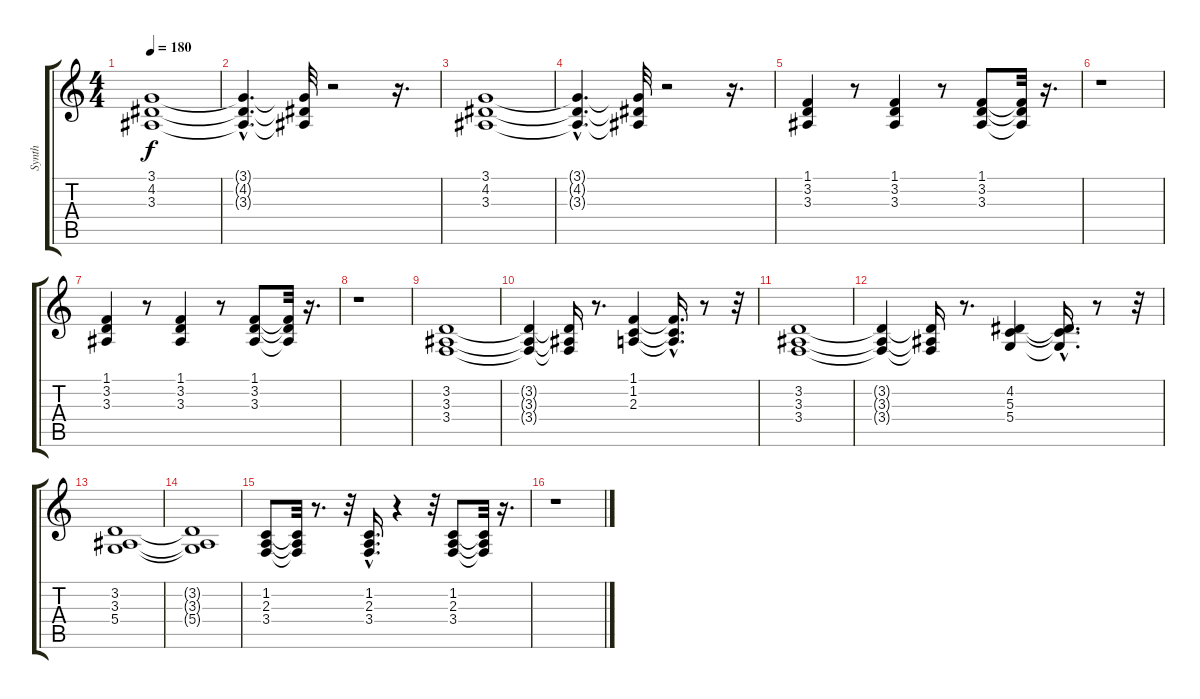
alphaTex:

\track ("Synth" "Synth") {instrument synthstrings1}
\staff {score tabs}
\tuning (E4 B3 G3 D3 A2 E2) {hide}
\ts (4 4)
\tempo 180
\clef g2
\ks c
(3.1 4.2 3.3).1{dy f} |
(3.1{hac t} 4.2{hac t} 3.3{hac t}).4{d} (3.1{t} 4.2{t} 3.3{t}).32 r.2 r.16{d} |
(3.1 4.2 3.3).1 |
(3.1{hac t} 4.2{hac t} 3.3{hac t}).4{d} (3.1{t} 4.2{t} 3.3{t}).32 r.2 r.16{d} |
(1.1 3.2 3.3).4 r.8 (1.1 3.2 3.3).4 r.8 (1.1 3.2 3.3).8 (1.1{t} 3.2{t} 3.3{t}).32 r.16{d} |
r.1 |
(1.1 3.2 3.3).4 r.8 (1.1 3.2 3.3).4 r.8 (1.1 3.2 3.3).8 (1.1{t} 3.2{t} 3.3{t}).32 r.16{d} |
r.1 |
(3.2 3.3 3.4).1 |
(3.2{t} 3.3{t} 3.4{t}).4 (3.2{t} 3.3{t} 3.4{t}).16 r.8{d} (1.1 1.2 2.3).4 (1.1{hac t} 1.2{hac t} 2.3{hac t}).16{d} r.8 r.32 |
(3.2 3.3 3.4).1 |
(3.2{t} 3.3{t} 3.4{t}).4 (3.2{t} 3.3{t} 3.4{t}).16 r.8{d} (4.2 5.3 5.4).4 (4.2{hac t} 5.3{hac t} 5.4{hac t}).16{d} r.8 r.32 |
(3.2 3.3 5.4).1 |
(3.2{t} 3.3{t} 5.4{t}).1 |
(1.2 2.3 3.4).8 (1.2{t} 2.3{t} 3.4{t}).32 r.8{d} r.32 (1.2{hac} 2.3{hac} 3.4{hac}).16{d} r.4 r.32 (1.2 2.3 3.4).8 (1.2{t} 2.3{t} 3.4{t}).32 r.16{d} |
r.1
